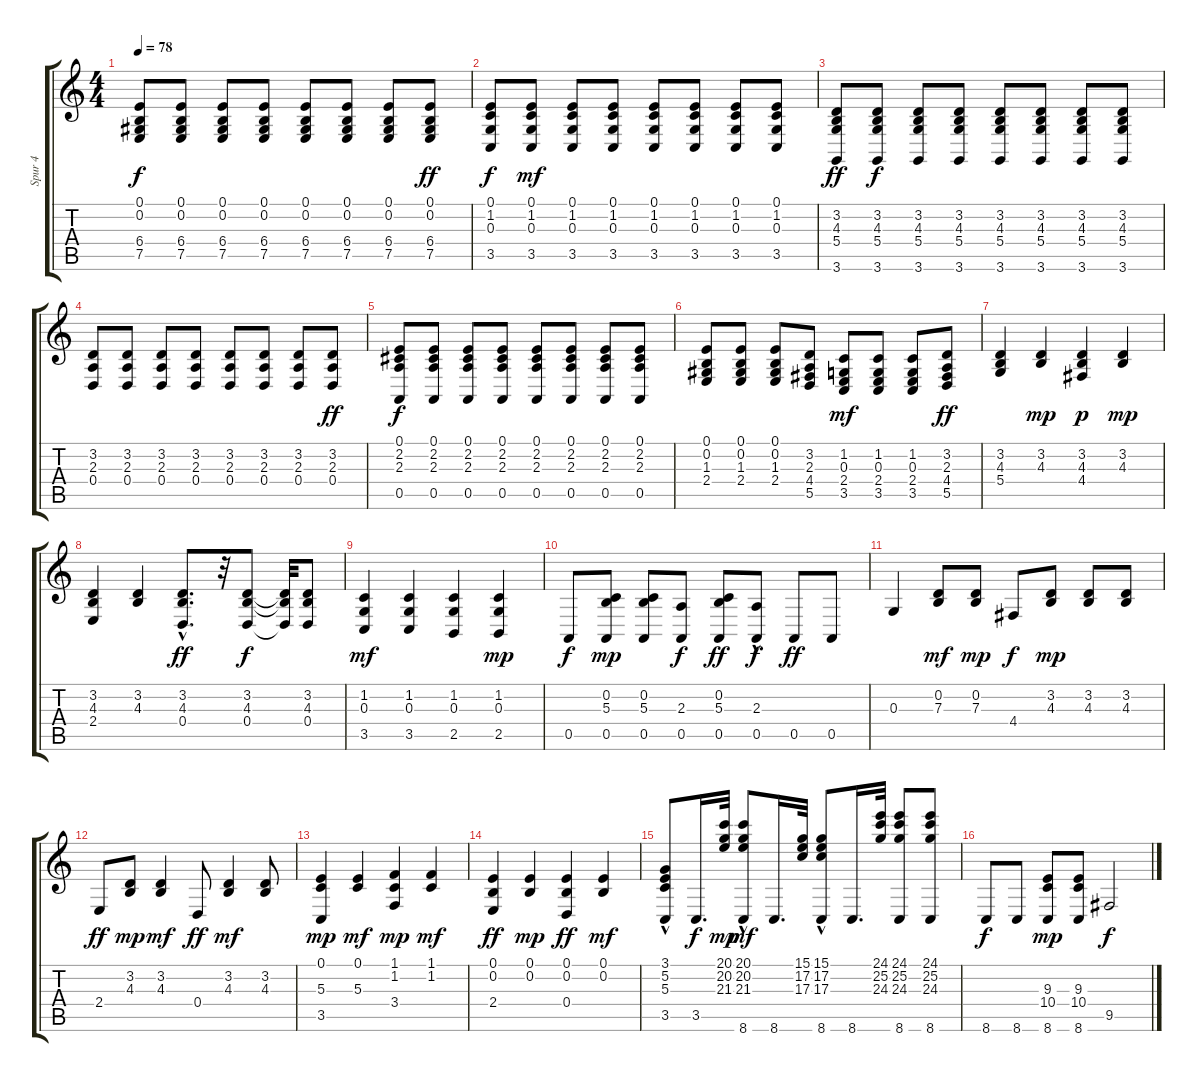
\track ("Spur 4" "Spur 4") {instrument acousticgrandpiano}
\staff {score tabs}
\tuning (E4 B3 G3 D3 A2 E2) {hide}
\ts (4 4)
\tempo 78
\clef g2
\ks c
(0.1 0.2 6.4 7.5).8{dy f} (0.1 0.2 6.4 7.5).8 (0.1 0.2 6.4 7.5).8 (0.1 0.2 6.4 7.5).8 (0.1 0.2 6.4 7.5).8 (0.1 0.2 6.4 7.5).8 (0.1 0.2 6.4 7.5).8 (0.1 0.2 6.4 7.5).8{dy ff} |
(0.1 1.2 0.3 3.5).8{dy f} (0.1 1.2 0.3 3.5).8{dy mf} (0.1 1.2 0.3 3.5).8 (0.1 1.2 0.3 3.5).8 (0.1 1.2 0.3 3.5).8 (0.1 1.2 0.3 3.5).8 (0.1 1.2 0.3 3.5).8 (0.1 1.2 0.3 3.5).8 |
(3.2 4.3 5.4 3.6).8{dy ff} (3.2 4.3 5.4 3.6).8{dy f} (3.2 4.3 5.4 3.6).8 (3.2 4.3 5.4 3.6).8 (3.2 4.3 5.4 3.6).8 (3.2 4.3 5.4 3.6).8 (3.2 4.3 5.4 3.6).8 (3.2 4.3 5.4 3.6).8 |
(3.2 2.3 0.4).8 (3.2 2.3 0.4).8 (3.2 2.3 0.4).8 (3.2 2.3 0.4).8 (3.2 2.3 0.4).8 (3.2 2.3 0.4).8 (3.2 2.3 0.4).8 (3.2 2.3 0.4).8{dy ff} |
(0.1 2.2 2.3 0.5).8{dy f} (0.1 2.2 2.3 0.5).8 (0.1 2.2 2.3 0.5).8 (0.1 2.2 2.3 0.5).8 (0.1 2.2 2.3 0.5).8 (0.1 2.2 2.3 0.5).8 (0.1 2.2 2.3 0.5).8 (0.1 2.2 2.3 0.5).8 |
(0.1 0.2 1.3 2.4).8 (0.1 0.2 1.3 2.4).8 (0.1 0.2 1.3 2.4).8 (3.2 2.3 4.4 5.5).8 (1.2 0.3 2.4 3.5).8{dy mf} (1.2 0.3 2.4 3.5).8 (1.2 0.3 2.4 3.5).8 (3.2 2.3 4.4 5.5).8{dy ff} |
(3.2 4.3 5.4).4 (3.2 4.3).4{dy mp} (3.2 4.3 4.4).4{dy p} (3.2 4.3).4{dy mp} |
(3.2 4.3 2.4).4 (3.2 4.3).4 (3.2{hac} 4.3{hac} 0.4{hac}).8{d dy ff} r.32 (3.2 4.3 0.4).8{dy f} (3.2{t} 4.3{t} 0.4{t}).32 (3.2 4.3 0.4).8 |
(1.2 0.3 3.5).4{dy mf} (1.2 0.3 3.5).4 (1.2 0.3 2.5).4 (1.2 0.3 2.5).4{dy mp} |
0.5.8{dy f} (0.2 5.3 0.5).8{dy mp} (0.2 5.3 0.5).8 (2.3 0.5).8{dy f} (0.2 5.3 0.5).8{dy ff} (2.3{hac} 0.5).8{dy f} 0.5.8{dy ff} 0.5.8 |
0.3.4 (0.2 7.3).8{dy mf} (0.2 7.3).8{dy mp} 4.4.8{dy f} (3.2 4.3).8{dy mp} (3.2 4.3).8 (3.2 4.3).8 |
2.4.8{dy ff} (3.2 4.3).8{dy mp} (3.2 4.3).4{dy mf} 0.4.8{dy ff} (3.2 4.3).4{dy mf} (3.2 4.3).8 |
(0.1 5.3 3.5).4{dy mp} (0.1 5.3).4{dy mf} (1.1 1.2 3.4).4{dy mp} (1.1 1.2).4{dy mf} |
(0.1 0.2 2.4).4{dy ff} (0.1 0.2).4{dy mp} (0.1 0.2 0.4).4{dy ff} (0.1 0.2).4{dy mf} |
(3.1{hac} 5.2{hac} 5.3{hac} 3.5).8 3.5.16{d dy f} (20.1 20.2 21.3).32{dy mp} (20.1{hac} 20.2{hac} 21.3{hac} 8.6).8{dy mf} 8.6.16{d} (15.1 17.2 17.3).32 (15.1{hac} 17.2{hac} 17.3{hac} 8.6).8 8.6.16{d} (24.1 25.2 24.3).32 (24.1 25.2 24.3 8.6).8 (24.1 25.2 24.3 8.6).8 |
8.6.8{dy f} 8.6.8 (9.3 10.4 8.6).8{dy mp} (9.3 10.4 8.6).8 9.5.2{dy f}
